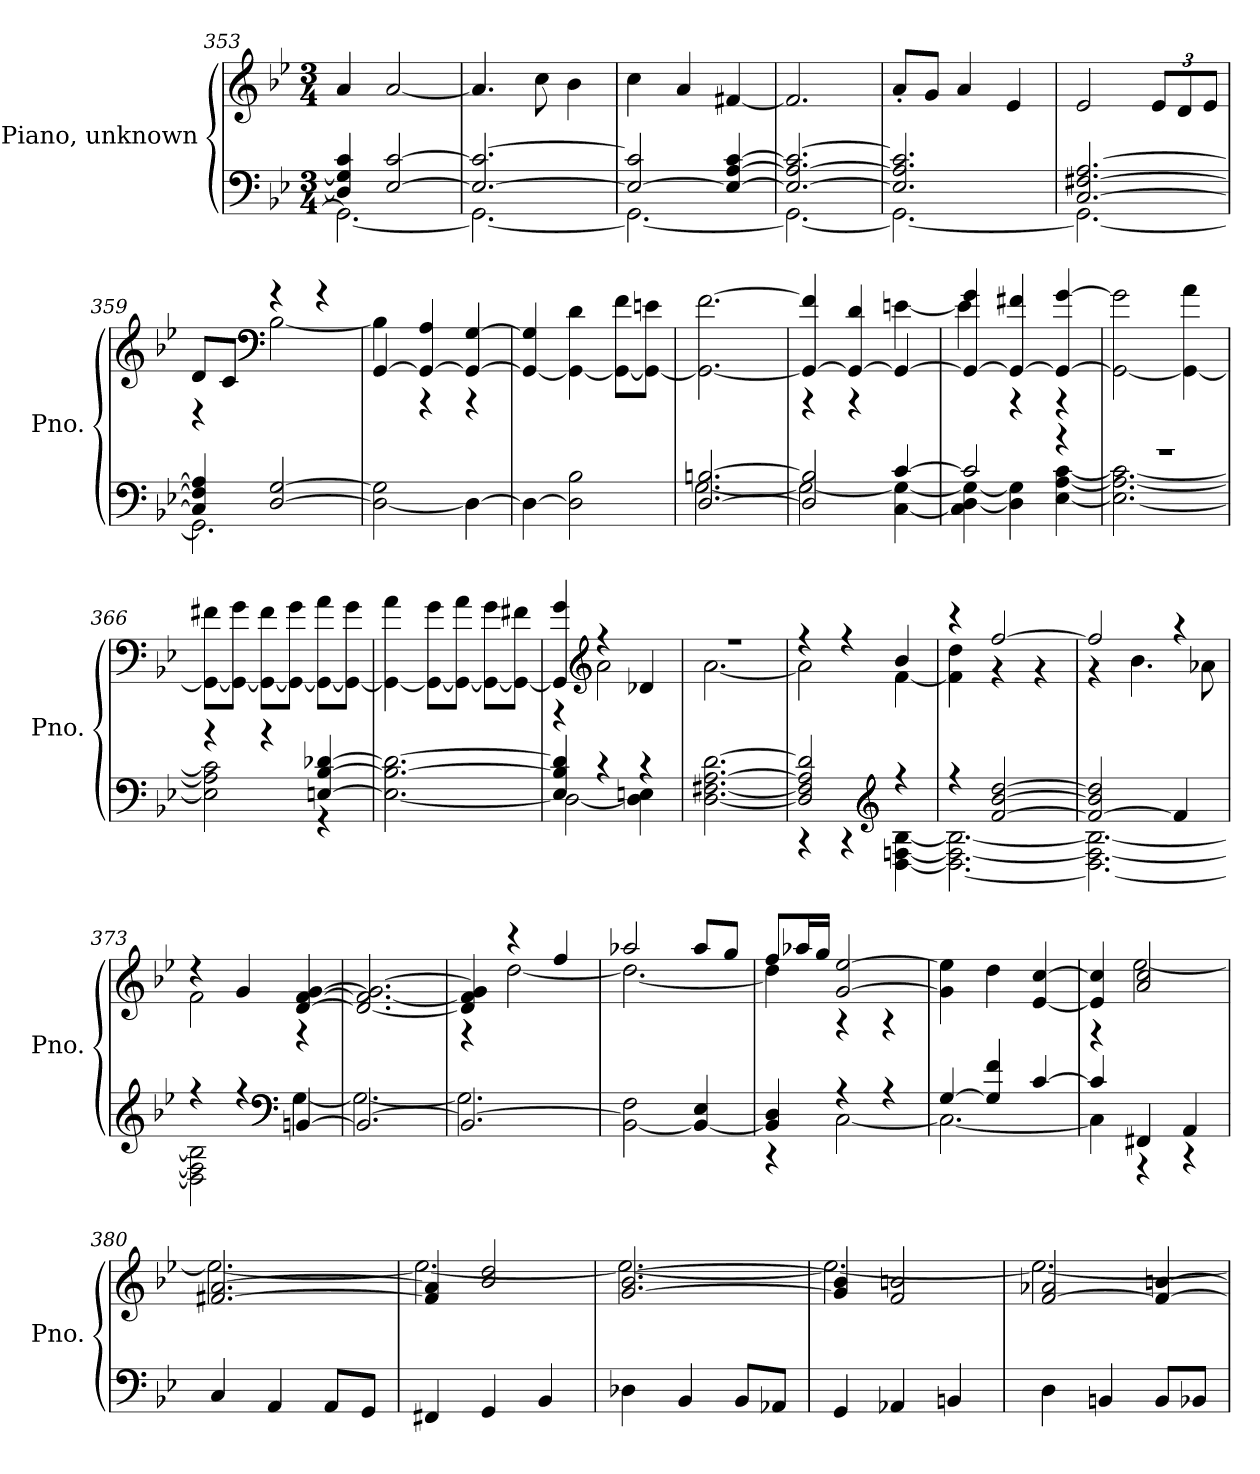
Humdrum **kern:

**kern	**kern
*part1	*part1
*staff2	*staff1
*I"Piano, unknown	*
*I'Pno.	*
*clefF4	*clefG2
*k[b-e-]	*k[b-e-]
*M3/4	*M3/4
=353	=353
*^	*
4D/] 4G/] 4c/	2.GG\_	4a/
[2E-/ [2c/	.	[2a/
=354	=354	=354
2.E-/_ 2.c/_	2.GG\_	4.a/]
.	.	8cc\
.	.	4b-\
=355	=355	=355
2E-/_ 2c/]	2.GG\_	4cc\
.	.	4a/
4E-/_ [4A/ [4c/	.	[4f#X/
!!LO:LB:g=z
=356	=356	=356
2.E-/_ 2.A/_ 2.c/_	2.GG\_	2.f#/]
=357	=357	=357
2.E-/] 2.A/] 2.c/]	2.GG\_	8a'/L
.	.	8g/J
.	.	4a/
.	.	4e-/
=358	=358	=358
[2.C/ [2.F#X/ [2.A/	2.GG\_	2e-/
*	*	*Xbrackettup
.	.	12e-/L
.	.	12d/
.	.	12e-/J
=359	=359	=359
*	*	*^
4C/] 4F#/] 4A/]	2.GG\]	8d/L	4r
.	.	8c/J	.
*	*	*clefF4	*
[2D/ [2G/	.	4r	[2B-\
.	.	4r	.
*v	*v	*	*
=360	=360	=360
2D\_ 2G\]	[4GG/	4B-\]
.	4GG/_ 4A/	4r
4D\_	4GG/_ [4G/	4r
*	*v	*v
=361	=361
4D\_	4GG/_ 4G/]
2D\] 2B-\	4GG\_ 4d\
.	8GG\_ 8f\L
.	8GG\_ 8en\J
=362	=362
*^	*
[2.D/ [2.Bn/	[2.G\	2.GG\_ [2.f\
=363	=363	=363
*	*	*^
2D/] 2B/]	2G\_	4GG/_ 4f/]	4r
.	.	4GG/_ 4d/	4r
[4c/	[4C\ 4G\_	4GG/_	[4en\
!!LO:LB:g=z	!!
=364	=364	=364	=364
2c/]	4C\] [4D\ 4G\_	4GG/_ 4g/	4e\]
.	4D\] 4G\]	4GG/_ 4f#X/	4r
4r	[4E-\ [4A\ [4c\	4GG/_ [4g/	4r
*	*	*v	*v
=365	=365	=365
2.r	2.E-\_ 2.A\_ 2.c\_	2GG\_ 2g\]
.	.	4GG\_ 4a\
=366	=366	=366
4r	2E-\] 2A\] 2c\]	8GG\_ 8f#X\L
.	.	8GG\_ 8g\J
4r	.	8GG\_ 8f#\L
.	.	8GG\_ 8g\J
[4En/ [4B-/ [4d-X/	4r	8GG\_ 8a\L
.	.	8GG\_ 8g\J
*v	*v	*
=367	=367
2.E\_ 2.B-\_ 2.d-\_	4GG\_ 4a\
.	8GG\_ 8g\L
.	8GG\_ 8a\J
.	8GG\_ 8g\L
.	8GG\_ 8f#X\J
=368	=368
*^	*^
4E/] 4B-/] 4d-/]	[2D\	4GG/] 4g/	4r
*	*	*clefG2	*
4r	.	4r	2a\
4r	4D\] 4En\	4d-X/	.
*v	*v	*	*
=369	=369	=369
[2.D\ [2.F#X\ [2.A\ [2.d\	2.r	[2.a\
!!LO:LB:g=z	!!
=370	=370	=370
*^	*	*
2D/] 2F#/] 2A/] 2d/]	4r	4r	2a\]
.	4r	4r	.
*clefG2	*	*	*
4r	[4D\ [4Fn\ [4B-\	4b-/	[4f\
=371	=371	=371	=371
4r	2.D\_ 2.F\_ 2.B-\_	4r	4f\] 4dd\
[2f/ [2b-/ [2dd/	.	[2ff/	4r
.	.	.	4r
=372	=372	=372	=372
2f/_ 2b-/] 2dd/]	2.D\_ 2.F\_ 2.B-\_	2ff/]	4r
.	.	.	4.b-\
4f/]	.	4r	.
.	.	.	8a-X\
=373	=373	=373	=373
4r	2D\] 2F\] 2B-\]	4r	2f\
4r	.	4g/	.
*clefF4	*	*	*
[4BBn/	[4G\	[4d/ [4f/ [4g/	4r
*	*	*v	*v
=374	=374	=374
2.BB/_	2.G\_	2.d/_ 2.f/_ 2.g/_
=375	=375	=375
*	*	*^
2.BB/_	2.G\]	4d/] 4f/] 4g/]	4r
.	.	4r	[2dd\
.	.	4ff/	.
*v	*v	*	*
=376	=376	=376
2BB\_ 2F\	2aa-X/	2.dd\_
4BB/_ 4E-/	8aa-/L	.
.	8gg/J	.
=377	=377	=377
*^	*	*
4BB/] 4D/	4r	8ff/L	4dd\]
.	.	16aa-X/L	.
.	.	16gg/JJ	.
4r	[2C\	[2g/ [2ee-/	4r
4r	.	.	4r
*	*	*v	*v
!!LO:PB:g=z
=378	=378	=378
[4G/	2.C\_	4g\] 4ee-\]
4G/] 4f/	.	4dd\
[4c/	.	[4e-/ [4cc/
=379	=379	=379
*	*	*^
4c/]	4C\]	4e-/] 4cc/]	4r
4FF#X/	4r	2a/ 2cc/	[2ee-\
4AA/	4r	.	.
*v	*v	*	*
=380	=380	=380
4C/	[2.f#X/ [2.a/	2.ee-\_
4AA/	.	.
8AA/L	.	.
8GG/J	.	.
=381	=381	=381
4FF#X/	4f#/] 4a/]	2.ee-\_
4GG/	2b-/ 2dd/	.
4BB-/	.	.
=382	=382	=382
4D-X\	[2.g/ [2.b-/	2.ee-\_
4BB-/	.	.
8BB-/L	.	.
8AA-X/J	.	.
=383	=383	=383
4GG/	4g/] 4b-/]	2.ee-\_
4AA-X/	2f/ 2bn/	.
4BBn/	.	.
=384	=384	=384
4D\	[2f/ 2a-X/	2.ee-\_
4BBn/	.	.
8BB/L	4f/_ [4bn/	.
8BB-X/J	.	.
*	*v	*v
=	=
*-	*-
